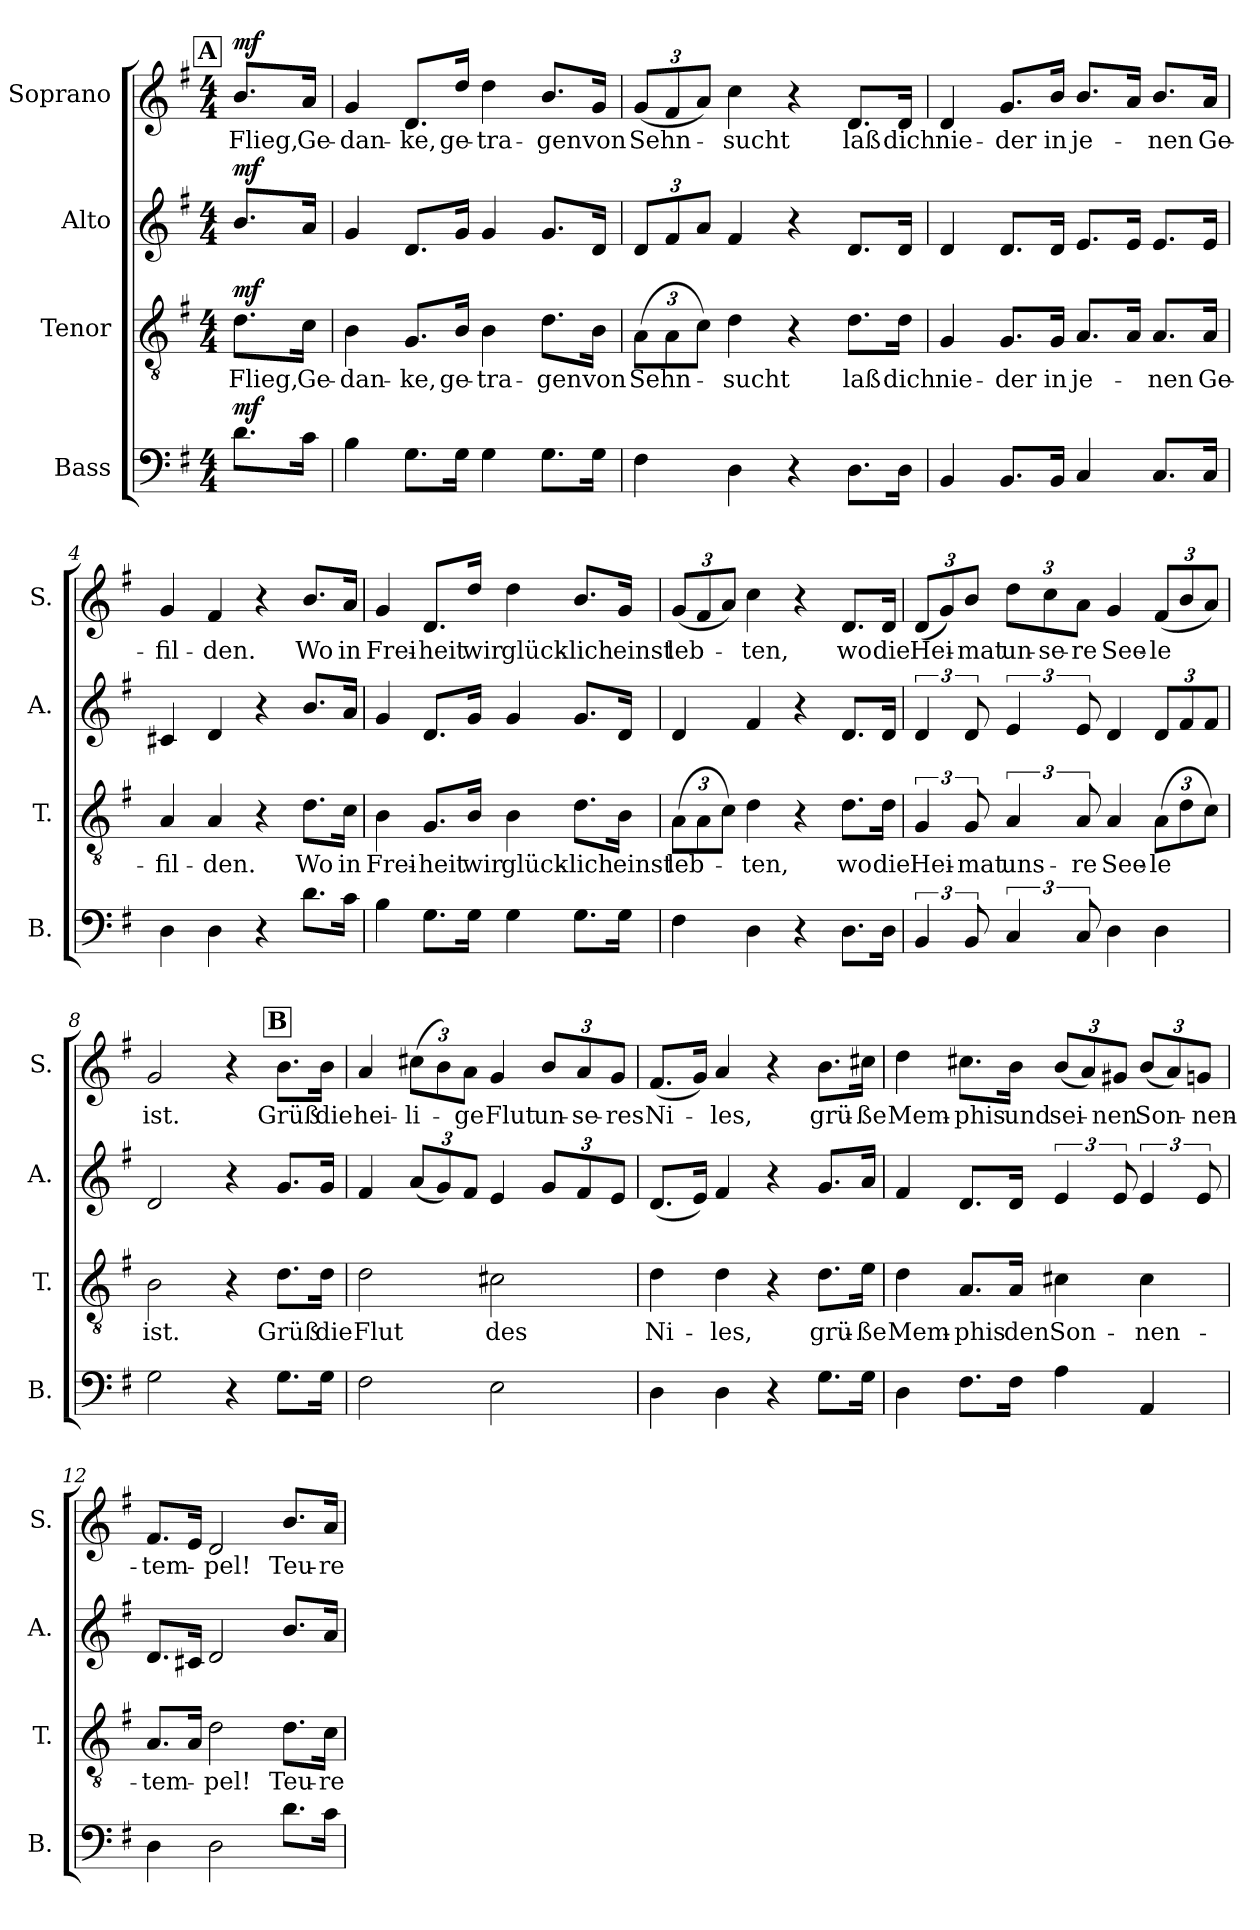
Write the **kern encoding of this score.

**kern	**dynam	**kern	**text	**dynam	**kern	**dynam	**kern	**text	**dynam
*part4	*part4	*part3	*part3	*part3	*part2	*part2	*part1	*part1	*part1
*staff4	*staff4	*staff3	*staff3	*staff3	*staff2	*staff2	*staff1	*staff1	*staff1
*I"Bass	*	*I"Tenor	*	*	*I"Alto	*	*I"Soprano	*	*
*I'B.	*	*I'T.	*	*	*I'A.	*	*I'S.	*	*
*clefF4	*	*clefGv2	*	*	*clefG2	*	*clefG2	*	*
*k[f#]	*	*k[f#]	*	*	*k[f#]	*	*k[f#]	*	*
*M4/4	*	*M4/4	*	*	*M4/4	*	*M4/4	*	*
*MM80	*	*MM80	*	*	*MM80	*	*MM80	*	*
!!LO:REH:place=s1:a:B:fs=14:t=A
=	=	=	=	=	=	=	=	=	=
!	!LO:DY:a	!	!LO:LY:b	!LO:DY:a	!	!LO:DY:a	!	!LO:LY:b	!LO:DY:a
8.d\L	mf	8.d\L	Flieg,	mf	8.b/L	mf	8.b/L	Flieg,	mf
!	!	!	!LO:LY:b	!	!	!	!	!LO:LY:b	!
16c\Jk	.	16c\Jk	Ge-	.	16a/Jk	.	16a/Jk	Ge-	.
=1	=1	=1	=1	=1	=1	=1	=1	=1	=1
!	!	!	!LO:LY:b	!	!	!	!	!LO:LY:b	!
4B\	.	4B\	-dan-	.	4g/	.	4g/	-dan-	.
!	!	!	!LO:LY:b	!	!	!	!	!LO:LY:b	!
8.G\L	.	8.G/L	-ke,	.	8.d/L	.	8.d/L	-ke,	.
!	!	!	!LO:LY:b	!	!	!	!	!LO:LY:b	!
16G\Jk	.	16B/Jk	ge-	.	16g/Jk	.	16dd/Jk	ge-	.
!	!	!	!LO:LY:b	!	!	!	!	!LO:LY:b	!
4G\	.	4B\	-tra-	.	4g/	.	4dd\	-tra-	.
!	!	!	!LO:LY:b	!	!	!	!	!LO:LY:b	!
8.G\L	.	8.d\L	-gen	.	8.g/L	.	8.b/L	-gen	.
!	!	!	!LO:LY:b	!	!	!	!	!LO:LY:b	!
16G\Jk	.	16B\Jk	von	.	16d/Jk	.	16g/Jk	von	.
=2	=2	=2	=2	=2	=2	=2	=2	=2	=2
*	*	*Xbrackettup	*	*	*	*	*	*	*
!	!	!	!LO:LY:b	!	!	!	!	!	!
*	*	*	*	*	*Xbrackettup	*	*Xbrackettup	*	*
!	!	!	!	!	!	!	!	!LO:LY:b	!
4F#\	.	(12A\L	Sehn-	.	12d/L	.	(12g/L	Sehn-	.
.	.	12A\	.	.	12f#/	.	12f#/	.	.
.	.	12c\J)	.	.	12a/J	.	12a/J)	.	.
!	!	!	!LO:LY:b	!	!	!	!	!LO:LY:b	!
4D\	.	4d\	-sucht	.	4f#/	.	4cc\	sucht	.
4r	.	4r	.	.	4r	.	4r	.	.
!	!	!	!LO:LY:b	!	!	!	!	!LO:LY:b	!
8.D\L	.	8.d\L	laß	.	8.d/L	.	8.d/L	laß	.
!	!	!	!LO:LY:b	!	!	!	!	!LO:LY:b	!
16D\Jk	.	16d\Jk	dich	.	16d/Jk	.	16d/Jk	dich	.
=3	=3	=3	=3	=3	=3	=3	=3	=3	=3
!	!	!	!LO:LY:b	!	!	!	!	!LO:LY:b	!
4BB/	.	4G/	nie-	.	4d/	.	4d/	nie-	.
!	!	!	!LO:LY:b	!	!	!	!	!LO:LY:b	!
8.BB/L	.	8.G/L	-der	.	8.d/L	.	8.g/L	-der	.
!	!	!	!LO:LY:b	!	!	!	!	!LO:LY:b	!
16BB/Jk	.	16G/Jk	in	.	16d/Jk	.	16b/Jk	in	.
!	!	!	!LO:LY:b	!	!	!	!	!LO:LY:b	!
4C/	.	8.A/L	je-	.	8.e/L	.	8.b/L	je-	.
.	.	16A/Jk	.	.	16e/Jk	.	16a/Jk	.	.
!	!	!	!LO:LY:b	!	!	!	!	!LO:LY:b	!
8.C/L	.	8.A/L	-nen	.	8.e/L	.	8.b/L	nen	.
!	!	!	!LO:LY:b	!	!	!	!	!LO:LY:b	!
16C/Jk	.	16A/Jk	Ge-	.	16e/Jk	.	16a/Jk	Ge-	.
=4	=4	=4	=4	=4	=4	=4	=4	=4	=4
!	!	!	!LO:LY:b	!	!	!	!	!LO:LY:b	!
4D\	.	4A/	-fil-	.	4c#X/	.	4g/	-fil-	.
!	!	!	!LO:LY:b	!	!	!	!	!LO:LY:b	!
4D\	.	4A/	-den.	.	4d/	.	4f#/	-den.	.
4r	.	4r	.	.	4r	.	4r	.	.
!	!	!	!LO:LY:b	!	!	!	!	!LO:LY:b	!
8.d\L	.	8.d\L	Wo	.	8.b/L	.	8.b/L	Wo	.
!	!	!	!LO:LY:b	!	!	!	!	!LO:LY:b	!
16c\Jk	.	16c\Jk	in	.	16a/Jk	.	16a/Jk	in	.
!!LO:LB:g=z
=5	=5	=5	=5	=5	=5	=5	=5	=5	=5
!	!	!	!LO:LY:b	!	!	!	!	!LO:LY:b	!
4B\	.	4B\	Frei-	.	4g/	.	4g/	Frei-	.
!	!	!	!LO:LY:b	!	!	!	!	!LO:LY:b	!
8.G\L	.	8.G/L	-heit	.	8.d/L	.	8.d/L	-heit	.
!	!	!	!LO:LY:b	!	!	!	!	!LO:LY:b	!
16G\Jk	.	16B/Jk	wir	.	16g/Jk	.	16dd/Jk	wir	.
!	!	!	!LO:LY:b	!	!	!	!	!LO:LY:b	!
4G\	.	4B\	glück-	.	4g/	.	4dd\	glück-	.
!	!	!	!LO:LY:b	!	!	!	!	!LO:LY:b	!
8.G\L	.	8.d\L	-lich	.	8.g/L	.	8.b/L	-lich	.
!	!	!	!LO:LY:b	!	!	!	!	!LO:LY:b	!
16G\Jk	.	16B\Jk	einst	.	16d/Jk	.	16g/Jk	einst	.
=6	=6	=6	=6	=6	=6	=6	=6	=6	=6
!	!	!	!LO:LY:b	!	!	!	!	!LO:LY:b	!
4F#\	.	(12A\L	leb-	.	4d/	.	(12g/L	leb-	.
.	.	12A\	.	.	.	.	12f#/	.	.
.	.	12c\J)	.	.	.	.	12a/J)	.	.
!	!	!	!LO:LY:b	!	!	!	!	!LO:LY:b	!
4D\	.	4d\	-ten,	.	4f#/	.	4cc\	-ten,	.
4r	.	4r	.	.	4r	.	4r	.	.
!	!	!	!LO:LY:b	!	!	!	!	!LO:LY:b	!
8.D\L	.	8.d\L	wo	.	8.d/L	.	8.d/L	wo	.
!	!	!	!LO:LY:b	!	!	!	!	!LO:LY:b	!
16D\Jk	.	16d\Jk	die	.	16d/Jk	.	16d/Jk	die	.
=7	=7	=7	=7	=7	=7	=7	=7	=7	=7
*	*	*brackettup	*	*	*	*	*	*	*
!	!	!	!LO:LY:b	!	!	!	!	!	!
*	*	*	*	*	*brackettup	*	*	*	*
!	!	!	!	!	!	!	!	!LO:LY:b	!
6BB/	.	6G/	Hei-	.	6d/	.	(12d/L	Hei-	.
.	.	.	.	.	.	.	12g/)	.	.
!	!	!	!LO:LY:b	!	!	!	!	!LO:LY:b	!
12BB/	.	12G/	-mat	.	12d/	.	12b/J	-mat	.
!	!	!	!LO:LY:b	!	!	!	!	!LO:LY:b	!
6C/	.	6A/	uns-	.	6e/	.	12dd\L	un-	.
!	!	!	!	!	!	!	!	!LO:LY:b	!
.	.	.	.	.	.	.	12cc\	-se-	.
!	!	!	!LO:LY:b	!	!	!	!	!LO:LY:b	!
12C/	.	12A/	-re	.	12e/	.	12a\J	-re	.
!	!	!	!LO:LY:b	!	!	!	!	!LO:LY:b	!
4D\	.	4A/	See-	.	4d/	.	4g/	See-	.
*	*	*Xbrackettup	*	*	*	*	*	*	*
!	!	!	!LO:LY:b	!	!	!	!	!	!
*	*	*	*	*	*Xbrackettup	*	*	*	*
!	!	!	!	!	!	!	!	!LO:LY:b	!
4D\	.	(12A\L	-le	.	12d/L	.	(12f#/L	-le	.
.	.	12d\	.	.	12f#/	.	12b/	.	.
.	.	12c\J)	.	.	12f#/J	.	12a/J)	.	.
!!LO:REH:place=s1:a:B:fs=14:t=B:qo=3
=8	=8	=8	=8	=8	=8	=8	=8	=8	=8
!	!	!	!LO:LY:b	!	!	!	!	!LO:LY:b	!
2G\	.	2B\	ist.	.	2d/	.	2g/	ist.	.
4r	.	4r	.	.	4r	.	4r	.	.
!	!	!	!LO:LY:b	!	!	!	!	!LO:LY:b	!
8.G\L	.	8.d\L	Grüß	.	8.g/L	.	8.b\L	Grüß	.
!	!	!	!LO:LY:b	!	!	!	!	!LO:LY:b	!
16G\Jk	.	16d\Jk	die	.	16g/Jk	.	16b\Jk	die	.
!!LO:LB:g=z
=9	=9	=9	=9	=9	=9	=9	=9	=9	=9
!	!	!	!LO:LY:b	!	!	!	!	!LO:LY:b	!
2F#\	.	2d\	Flut	.	4f#/	.	4a/	hei-	.
!	!	!	!	!	!	!	!	!LO:LY:b	!
.	.	.	.	.	(12a/L	.	(12cc#X\L	-li-	.
.	.	.	.	.	12g/)	.	12b\)	.	.
!	!	!	!	!	!	!	!	!LO:LY:b	!
.	.	.	.	.	12f#/J	.	12a\J	-ge	.
!	!	!	!LO:LY:b	!	!	!	!	!LO:LY:b	!
2E\	.	2c#X\	des	.	4e/	.	4g/	Flut	.
!	!	!	!	!	!	!	!	!LO:LY:b	!
.	.	.	.	.	12g/L	.	12b/L	un-	.
!	!	!	!	!	!	!	!	!LO:LY:b	!
.	.	.	.	.	12f#/	.	12a/	-se-	.
!	!	!	!	!	!	!	!	!LO:LY:b	!
.	.	.	.	.	12e/J	.	12g/J	-res	.
=10	=10	=10	=10	=10	=10	=10	=10	=10	=10
!	!	!	!LO:LY:b	!	!	!	!	!LO:LY:b	!
4D\	.	4d\	Ni-	.	(8.d/L	.	(8.f#/L	Ni-	.
.	.	.	.	.	16e/Jk)	.	16g/Jk)	.	.
!	!	!	!LO:LY:b	!	!	!	!	!LO:LY:b	!
4D\	.	4d\	-les,	.	4f#/	.	4a/	-les,	.
4r	.	4r	.	.	4r	.	4r	.	.
!	!	!	!LO:LY:b	!	!	!	!	!LO:LY:b	!
8.G\L	.	8.d\L	grü-	.	8.g/L	.	8.b\L	grü-	.
!	!	!	!LO:LY:b	!	!	!	!	!LO:LY:b	!
16G\Jk	.	16e\Jk	-ße	.	16a/Jk	.	16cc#X\Jk	-ße	.
=11	=11	=11	=11	=11	=11	=11	=11	=11	=11
!	!	!	!LO:LY:b	!	!	!	!	!LO:LY:b	!
4D\	.	4d\	Mem-	.	4f#/	.	4dd\	Mem-	.
!	!	!	!LO:LY:b	!	!	!	!	!LO:LY:b	!
8.F#\L	.	8.A/L	-phis	.	8.d/L	.	8.cc#X\L	-phis	.
!	!	!	!LO:LY:b	!	!	!	!	!LO:LY:b	!
16F#\Jk	.	16A/Jk	den	.	16d/Jk	.	16b\Jk	und	.
!	!	!	!LO:LY:b	!	!	!	!	!	!
*	*	*	*	*	*brackettup	*	*	*	*
!	!	!	!	!	!	!	!	!LO:LY:b	!
4A\	.	4c#X\	Son-	.	6e/	.	(12b/L	sei-	.
.	.	.	.	.	.	.	12a/)	.	.
!	!	!	!	!	!	!	!	!LO:LY:b	!
.	.	.	.	.	12e/	.	12g#X/J	-nen	.
!	!	!	!LO:LY:b	!	!	!	!	!LO:LY:b	!
4AA/	.	4c#\	-nen-	.	6e/	.	(12b/L	Son-	.
.	.	.	.	.	.	.	12a/)	.	.
!	!	!	!	!	!	!	!	!LO:LY:b	!
.	.	.	.	.	12e/	.	12gn/J	-nen-	.
=12	=12	=12	=12	=12	=12	=12	=12	=12	=12
!	!	!	!LO:LY:b	!	!	!	!	!LO:LY:b	!
4D\	.	8.A/L	-tem-	.	8.d/L	.	8.f#/L	-tem-	.
.	.	16A/Jk	.	.	16c#X/Jk	.	16e/Jk	.	.
!	!	!	!LO:LY:b	!	!	!	!	!LO:LY:b	!
2D\	.	2d\	-pel!	.	2d/	.	2d/	-pel!	.
!	!	!	!LO:LY:b	!	!	!	!	!LO:LY:b	!
8.d\L	.	8.d\L	Teu-	.	8.b/L	.	8.b/L	Teu-	.
!	!	!	!LO:LY:b	!	!	!	!	!LO:LY:b	!
16c\Jk	.	16c\Jk	-re	.	16a/Jk	.	16a/Jk	-re	.
=	=	=	=	=	=	=	=	=	=
*-	*-	*-	*-	*-	*-	*-	*-	*-	*-
